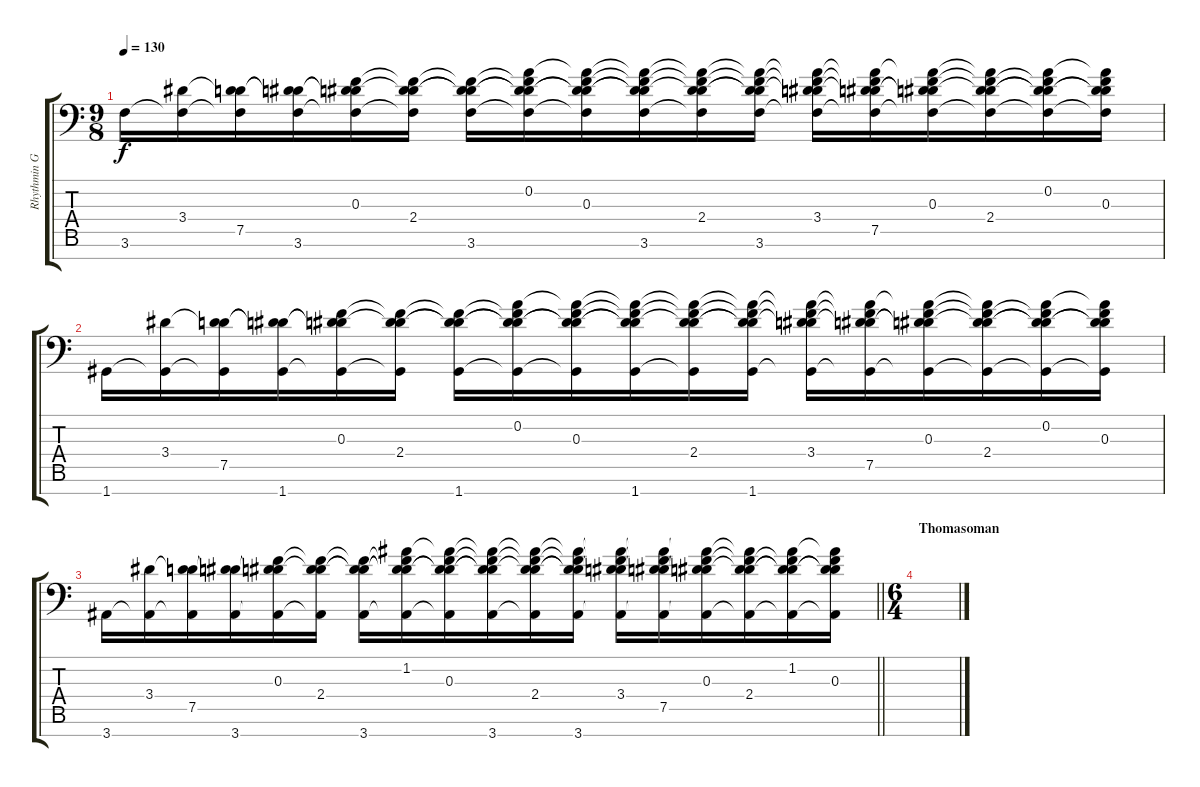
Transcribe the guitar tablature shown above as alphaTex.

\track ("Rhythmin Guitar #2" "Rhythmin G") {instrument distortionguitar}
\staff {score tabs}
\tuning (D4 A3 F3 C3 G2 D2 G1) {hide}
\ts (9 8)
\tempo 130
\clef f4
\ks c
3.6.16{dy f} (3.4 3.6{t}).16 (3.4{t} 7.5 3.6{t}).16 (3.4{t} 7.5{t} 3.6).16 (0.3 3.4{t} 7.5{t} 3.6{t}).16 (0.3{t} 2.4 7.5{t} 3.6{t}).16 (0.3{t} 2.4{t} 7.5{t} 3.6).16 (0.2 0.3{t} 2.4{t} 7.5{t} 3.6{t}).16 (0.2{t} 0.3 2.4{t} 7.5{t} 3.6{t}).16 (0.2{t} 0.3{t} 2.4{t} 7.5{t} 3.6).16 (0.2{t} 0.3{t} 2.4 7.5{t} 3.6{t}).16 (0.2{t} 0.3{t} 2.4{t} 7.5{t} 3.6).16 (0.2{t} 0.3{t} 3.4 7.5{t} 3.6{t}).16 (0.2{t} 0.3{t} 3.4{t} 7.5 3.6{t}).16 (0.2{t} 0.3 3.4{t} 7.5{t} 3.6{t}).16 (0.2{t} 0.3{t} 2.4 7.5{t} 3.6{t}).16 (0.2 0.3{t} 2.4{t} 7.5{t} 3.6{t}).16 (0.2{t} 0.3 2.4{t} 7.5{t} 3.6{t}).16 |
1.7.16 (3.4 1.7{t}).16 (3.4{t} 7.5 1.7{t}).16 (3.4{t} 7.5{t} 1.7).16 (0.3 3.4{t} 7.5{t} 1.7{t}).16 (0.3{t} 2.4 7.5{t} 1.7{t}).16 (0.3{t} 2.4{t} 7.5{t} 1.7).16 (0.2 0.3{t} 2.4{t} 7.5{t} 1.7{t}).16 (0.2{t} 0.3 2.4{t} 7.5{t} 1.7{t}).16 (0.2{t} 0.3{t} 2.4{t} 7.5{t} 1.7).16 (0.2{t} 0.3{t} 2.4 7.5{t} 1.7{t}).16 (0.2{t} 0.3{t} 2.4{t} 7.5{t} 1.7).16 (0.2{t} 0.3{t} 3.4 7.5{t} 1.7{t}).16 (0.2{t} 0.3{t} 3.4{t} 7.5 1.7{t}).16 (0.2{t} 0.3 3.4{t} 7.5{t} 1.7{t}).16 (0.2{t} 0.3{t} 2.4 7.5{t} 1.7{t}).16 (0.2 0.3{t} 2.4{t} 7.5{t} 1.7{t}).16 (0.2{t} 0.3 2.4{t} 7.5{t} 1.7{t}).16 |
\barLineRight lightlight
3.7.16 (3.4 3.7{t}).16 (3.4{t} 7.5 3.7{t}).16 (3.4{t} 7.5{t} 3.7).16 (0.3 3.4{t} 7.5{t} 3.7{t}).16 (0.3{t} 2.4 7.5{t} 3.7{t}).16 (0.3{t} 2.4{t} 7.5{t} 3.7).16 (1.2 0.3{t} 2.4{t} 7.5{t} 3.7{t}).16 (1.2{t} 0.3 2.4{t} 7.5{t} 3.7{t}).16 (1.2{t} 0.3{t} 2.4{t} 7.5{t} 3.7).16 (1.2{t} 0.3{t} 2.4 7.5{t} 3.7{t}).16 (1.2{t} 0.3{t} 2.4{t} 7.5{t} 3.7).16 (1.2{t} 0.3{t} 3.4 7.5{t} 3.7{t}).16 (1.2{t} 0.3{t} 3.4{t} 7.5 3.7{t}).16 (1.2{t} 0.3 3.4{t} 7.5{t} 3.7{t}).16 (1.2{t} 0.3{t} 2.4 7.5{t} 3.7{t}).16 (1.2 0.3{t} 2.4{t} 7.5{t} 3.7{t}).16 (1.2{t} 0.3 2.4{t} 7.5{t} 3.7{t}).16 |
\ts (6 4)
\section ("" "Thomasoman")
